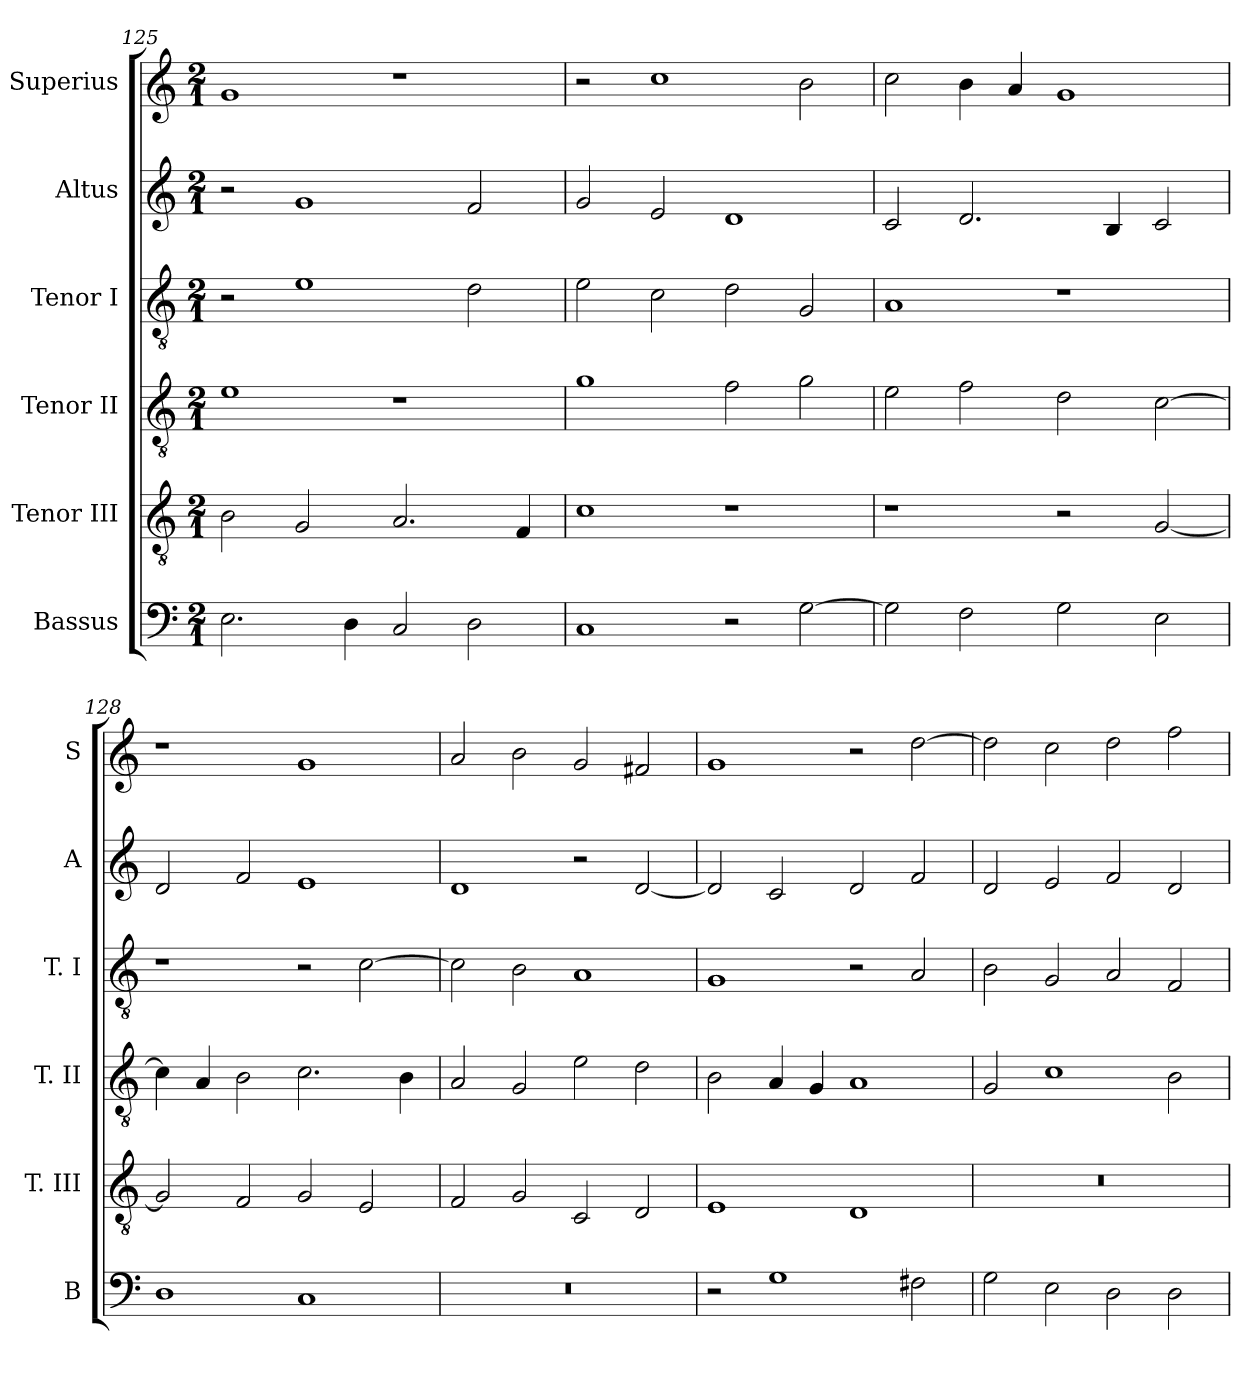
**kern	**kern	**kern	**kern	**kern	**kern
*part6	*part5	*part4	*part3	*part2	*part1
*staff6	*staff5	*staff4	*staff3	*staff2	*staff1
*I"Bassus	*I"Tenor III	*I"Tenor II	*I"Tenor I	*I"Altus	*I"Superius
*I'B	*I'T. III	*I'T. II	*I'T. I	*I'A	*I'S
*clefF4	*clefGv2	*clefGv2	*clefGv2	*clefG2	*clefG2
*k[]	*k[]	*k[]	*k[]	*k[]	*k[]
*C:	*C:	*C:	*C:	*C:	*C:
*M2/1	*M2/1	*M2/1	*M2/1	*M2/1	*M2/1
=125	=125	=125	=125	=125	=125
2.E	2B	1e	2r	2r	1g
.	2G	.	1e	1g	.
4D	.	.	.	.	.
2C	2.A	1r	.	.	1r
2D	.	.	2d	2f	.
.	4F	.	.	.	.
=126	=126	=126	=126	=126	=126
1C	1c	1g	2e	2g	2r
.	.	.	2c	2e	1cc
2r	1r	2f	2d	1d	.
[2G	.	2g	2G	.	2b
=127	=127	=127	=127	=127	=127
2G]	1r	2e	1A	2c	2cc
2F	.	2f	.	2.d	4b
.	.	.	.	.	4a
2G	2r	2d	1r	.	1g
.	.	.	.	4B	.
2E	[2G	[2c	.	2c	.
=128	=128	=128	=128	=128	=128
1D	2G]	4c]	1r	2d	1r
.	.	4A	.	.	.
.	2F	2B	.	2f	.
1C	2G	2.c	2r	1e	1g
.	2E	.	[2c	.	.
.	.	4B	.	.	.
=129	=129	=129	=129	=129	=129
0r	2F	2A	2c]	1d	2a
.	2G	2G	2B	.	2b
.	2C	2e	1A	2r	2g
.	2D	2d	.	[2d	2f#X
=130	=130	=130	=130	=130	=130
2r	1E	2B	1G	2d]	1g
1G	.	4A	.	2c	.
.	.	4G	.	.	.
.	1D	1A	2r	2d	2r
2F#X	.	.	2A	2f	[2dd
=131	=131	=131	=131	=131	=131
2G	0r	2G	2B	2d	2dd]
2E	.	1c	2G	2e	2cc
2D	.	.	2A	2f	2dd
2D	.	2B	2F	2d	2ff
=	=	=	=	=	=
*-	*-	*-	*-	*-	*-
